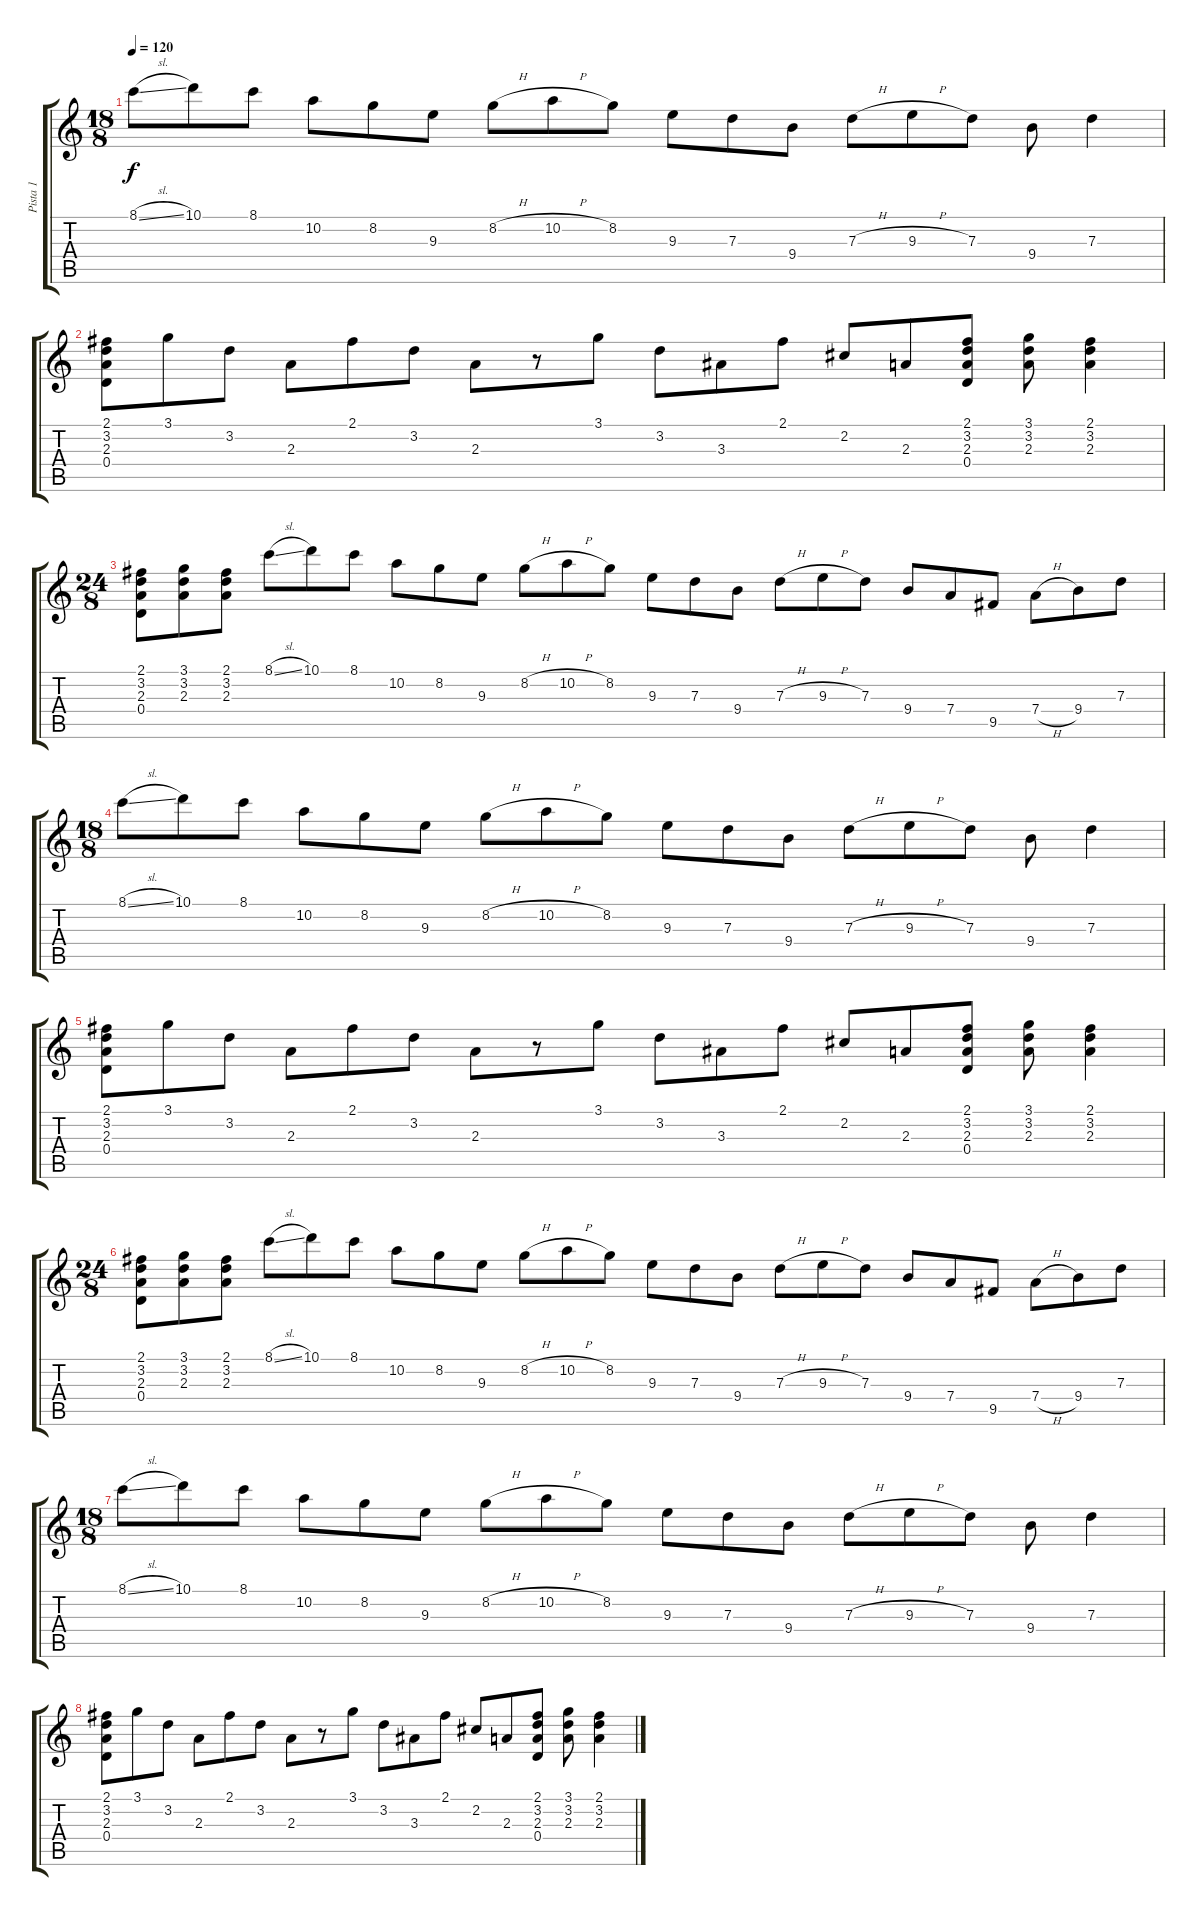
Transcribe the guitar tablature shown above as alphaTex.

\track ("Pista 1" "Pista 1") {instrument acousticguitarnylon}
\staff {score tabs}
\tuning (E4 B3 G3 D3 A2 E2) {hide}
\ts (18 8)
\tempo 120
\clef g2
\ks c
8.1{sl}.8{dy f} 10.1.8 8.1.8 10.2.8 8.2.8 9.3.8 8.2{h}.8 10.2{h}.8 8.2.8 9.3.8 7.3.8 9.4.8 7.3{h}.8 9.3{h}.8 7.3.8 9.4.8 7.3.4 |
(2.1 3.2 2.3 0.4).8 3.1.8 3.2.8 2.3.8 2.1.8 3.2.8 2.3.8 r.8 3.1.8 3.2.8 3.3.8 2.1.8 2.2.8 2.3.8 (2.1 3.2 2.3 0.4).8 (3.1 3.2 2.3).8 (2.1 3.2 2.3).4 |
\ts (24 8)
(2.1 3.2 2.3 0.4).8 (3.1 3.2 2.3).8 (2.1 3.2 2.3).8 8.1{sl}.8 10.1.8 8.1.8 10.2.8 8.2.8 9.3.8 8.2{h}.8 10.2{h}.8 8.2.8 9.3.8 7.3.8 9.4.8 7.3{h}.8 9.3{h}.8 7.3.8 9.4.8 7.4.8 9.5.8 7.4{h}.8 9.4.8 7.3.8 |
\ts (18 8)
8.1{sl}.8 10.1.8 8.1.8 10.2.8 8.2.8 9.3.8 8.2{h}.8 10.2{h}.8 8.2.8 9.3.8 7.3.8 9.4.8 7.3{h}.8 9.3{h}.8 7.3.8 9.4.8 7.3.4 |
(2.1 3.2 2.3 0.4).8 3.1.8 3.2.8 2.3.8 2.1.8 3.2.8 2.3.8 r.8 3.1.8 3.2.8 3.3.8 2.1.8 2.2.8 2.3.8 (2.1 3.2 2.3 0.4).8 (3.1 3.2 2.3).8 (2.1 3.2 2.3).4 |
\ts (24 8)
(2.1 3.2 2.3 0.4).8 (3.1 3.2 2.3).8 (2.1 3.2 2.3).8 8.1{sl}.8 10.1.8 8.1.8 10.2.8 8.2.8 9.3.8 8.2{h}.8 10.2{h}.8 8.2.8 9.3.8 7.3.8 9.4.8 7.3{h}.8 9.3{h}.8 7.3.8 9.4.8 7.4.8 9.5.8 7.4{h}.8 9.4.8 7.3.8 |
\ts (18 8)
8.1{sl}.8 10.1.8 8.1.8 10.2.8 8.2.8 9.3.8 8.2{h}.8 10.2{h}.8 8.2.8 9.3.8 7.3.8 9.4.8 7.3{h}.8 9.3{h}.8 7.3.8 9.4.8 7.3.4 |
(2.1 3.2 2.3 0.4).8 3.1.8 3.2.8 2.3.8 2.1.8 3.2.8 2.3.8 r.8 3.1.8 3.2.8 3.3.8 2.1.8 2.2.8 2.3.8 (2.1 3.2 2.3 0.4).8 (3.1 3.2 2.3).8 (2.1 3.2 2.3).4
